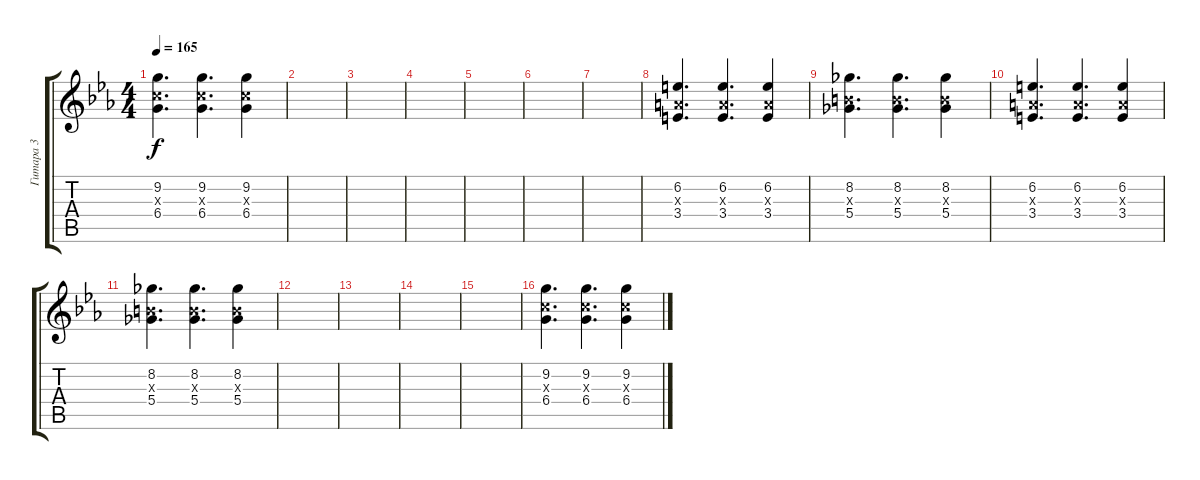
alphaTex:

\track ("Гитара 3" "Гитара 3") {instrument distortionguitar}
\staff {score tabs}
\tuning (Eb4 Bb3 Gb3 Db3 Ab2 Db2) {hide}
\ts (4 4)
\tempo 165
\clef g2
\ks cminor
(9.2 6.3{x} 6.4).4{d dy f} (9.2 6.3{x} 6.4).4{d} (9.2 6.3{x} 6.4).4 |
|
|
|
|
|
|
(6.2 3.3{x} 3.4).4{d} (6.2 3.3{x} 3.4).4{d} (6.2 3.3{x} 3.4).4 |
(8.2 5.3{x} 5.4).4{d} (8.2 5.3{x} 5.4).4{d} (8.2 5.3{x} 5.4).4 |
(6.2 3.3{x} 3.4).4{d} (6.2 3.3{x} 3.4).4{d} (6.2 3.3{x} 3.4).4 |
(8.2 5.3{x} 5.4).4{d} (8.2 5.3{x} 5.4).4{d} (8.2 5.3{x} 5.4).4 |
|
|
|
|
(9.2 6.3{x} 6.4).4{d} (9.2 6.3{x} 6.4).4{d} (9.2 6.3{x} 6.4).4
